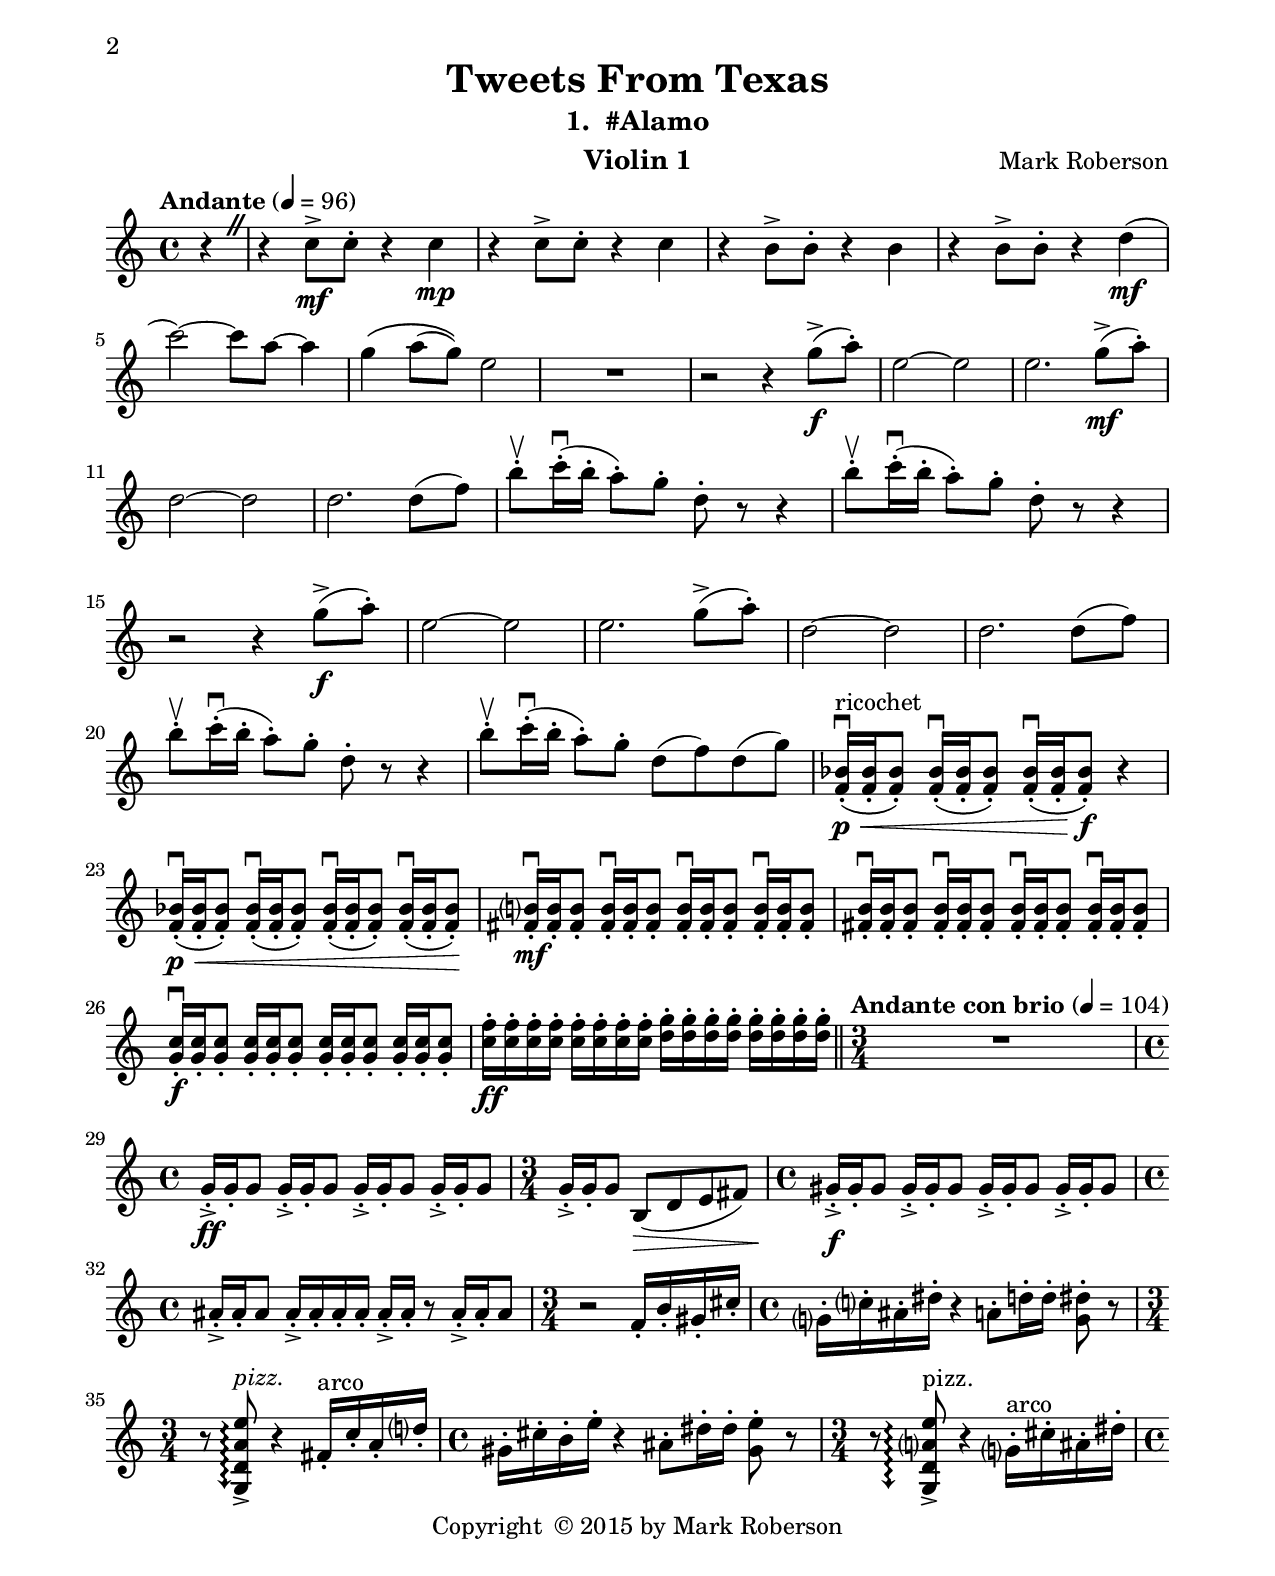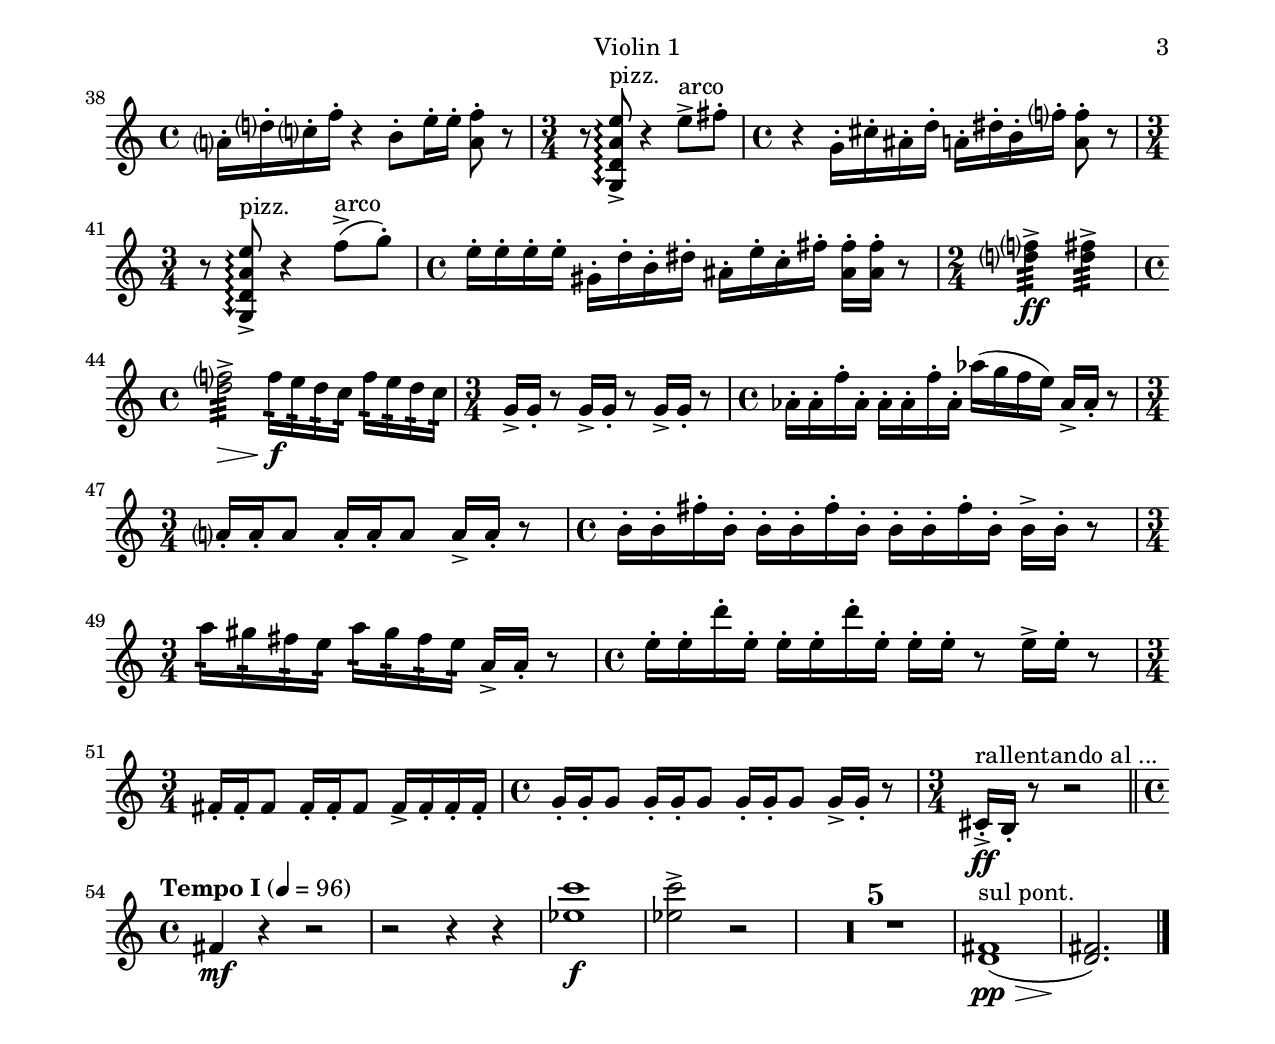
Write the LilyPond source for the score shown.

\version "2.12.0"
#(set-default-paper-size "letter")
#(set-global-staff-size 21)

\paper {
  line-width    = 180\mm
  left-margin   = 20\mm
  top-margin    = 10\mm
  bottom-margin = 15\mm
  indent = 0 \mm 
  ragged-bottom = ##f  
  two-sided = ##t
  binding-offset = 0.25\in
  first-page-number = 2
  print-first-page-number = ##t  
  }

\header {
    title = "Tweets From Texas"
    subtitle = "1.  #Alamo"
    composer = "Mark Roberson"
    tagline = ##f
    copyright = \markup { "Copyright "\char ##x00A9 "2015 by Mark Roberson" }
    instrument = "Violin 1"                     %% CHANGE INSTRUMENT NAME
    }

AvoiceAA = \relative c'{
    \clef treble
    %staffkeysig
    \key c \major 
    %bartimesig: 
    \time 4/4 
    \partial 4*1
    \override BreathingSign #'text = \markup {
      \musicglyph #"scripts.caesura.straight"
    }
    \tempo "Andante" 4 = 96  
    r4 \breathe      | % 1
    r c'8->  \mf c-.  r4 c \mp      | % 2
    r c8->  c-.  r4 c      | % 3
    r b8->  b-.  r4 b      | % 4
    r b8->  b-.  r4 d( \mf      | % 5
    c'2~) c8 a~ a4      | % 6
    g\( a8( g)\) e2      | % 7
    R1  | % 
    r2 r4 g8-> ( \f a-. )      | % 9
    e2~ e      | % 10
    e2. g8-> ( \mf a-. )      | % 11
    d,2~ d      | % 12
    d2. d8( f)      | % 13
    b-. \upbow  c16-. \downbow ( b-.  a8-. ) g-.  d-.  r r4      | % 14
    b'8-. \upbow  c16-. \downbow ( b-.  a8-. ) g-.  d-.  r r4      | % 15
    r2 r4 g8-> ( \f a-. )      | % 16
    e2~ e      | % 17
    e2. g8-> ( a-. )      | % 18
    d,2~ d      | % 19
    d2. d8( f)      | % 20
    b-. \upbow  c16-. \downbow ( b-.  a8-. ) g-.  d-.  r r4      | % 21
    b'8-. \upbow  c16-. \downbow ( b-.  a8-. ) g-.  d( f) d( g)      | % 22
    <f, bes>16-. \downbow ( ^\markup {\upright  "ricochet"} \< \p <f bes>-.  <f bes>8-. ) <f bes>16-. \downbow ( <f bes>-.  <f bes>8-. ) <f bes>16-. \downbow ( <f bes>-.  <f bes>8-. ) \f r4      | % 23
    <f bes>16-. \downbow ( \< \p <f bes>-.  <f bes>8-. ) <f bes>16-. \downbow ( <f bes>-.  <f bes>8-. ) <f bes>16-. \downbow ( <f bes>-.  <f bes>8-. ) <f bes>16-. \downbow ( <f bes>-.  <f bes>8-. ) \!    | % 24
    <fis b>16-. \downbow  \mf <fis b>-.  <fis b>8-.  <fis b>16-. \downbow  <fis b>-.  <fis b>8-.  <fis b>16-. \downbow  <fis b>-.  <fis b>8-.  <fis b>16-. \downbow  <fis b>-.  <fis b>8-.       | % 25
    <fis b>16-. \downbow  <fis b>-.  <fis b>8-.  <fis b>16-. \downbow  <fis b>-.  <fis b>8-.  <fis b>16-. \downbow  <fis b>-.  <fis b>8-.  <fis b>16-. \downbow  <fis b>-.  <fis b>8-.       | % 26
    <g c>16-. \downbow  \f <g c>-.  <g c>8-.  <g c>16-.  <g c>-.  <g c>8-.  <g c>16-.  <g c>-.  <g c>8-.  <g c>16-.  <g c>-.  <g c>8-.       | % 27
    <c f>16-.  \ff <c f>-.  <c f>-.  <c f>-.  <c f>-.  <c f>-.  <c f>-.  <c f>-.  <d g>-.  <d g>-.  <d g>-.  <d g>-.  <d g>-.  <d g>-.  <d g>-.  <d g>-.    \bar "||"       | % 28
    %bartimesig: 
    \time 3/4 
    \tempo "Andante con brio" 4 = 104
    R2.  | % 
    %bartimesig: 
    \time 4/4 
    g,16-> -.  \ff g-.  g8 g16-> -.  g-.  g8 g16-> -.  g-.  g8 g16-> -.  g-.  g8      | % 30
    %bartimesig: 
    \time 3/4 
    g16-> -.  g-.  g8 b,( \> d e fis)  | % 31
    %bartimesig: 
    \time 4/4 
    gis16-> -.  \f gis-.  gis8 gis16-> -.  gis-.  gis8 gis16-> -.  gis-.  gis8 gis16-> -.  gis-.  gis8      | % 32
    %bartimesig: 
    \time 4/4 
    ais16-> -.  ais-.  ais8 ais16-> -.  ais-.  ais-.  ais-.  ais-> -.  ais-.  r8 ais16-> -.  ais-.  ais8      | % 33
    %bartimesig: 
    \time 3/4 
    r2 f16-.  b-.  gis-.  cis-.       | % 34
    %bartimesig: 
    \time 4/4 
    g16-.  c-.  ais-.  dis-.  r4 a8-.  d16-.  d-.  <g, dis'>8-.  r      | % 35
    %bartimesig: 
    \time 3/4 
    r8 \arpeggioArrowDown <g, d' a' e'>\arpeggio ->  ^\markup {\italic "pizz."} r4 fis'16-.  ^\markup {\upright  "arco"} c'-.  a-.  d-.       | % 36
    %bartimesig: 
    \time 4/4 
    gis,16-.  cis-.  b-.  e-.  r4 ais,8-.  dis16-.  dis-.  <gis, e'>8-.  r      | % 37
    %bartimesig: 
    \time 3/4 
    r8 \arpeggioArrowDown <g, d' a' e'>\arpeggio ->  ^\markup {\upright  "pizz."} r4 g'16-.  ^\markup {\upright  "arco"} cis-.  ais-.  dis-.       | % 38
    %bartimesig: 
    \time 4/4 
    a16-.  d-.  c-.  f-.  r4 b,8-.  e16-.  e-.  <a, f'>8-.  r      | % 39
    %bartimesig: 
    \time 3/4 
    r8 \arpeggioArrowDown <g, d' a' e'>\arpeggio ->  ^\markup {\upright  "pizz."} r4 e''8->  ^\markup {\upright  "arco"} fis-.       | % 40
    %bartimesig: 
    \time 4/4 
    r4 g,16-.  cis-.  ais-.  d-.  a-.  dis-.  b-.  f'-.  <a, f'>8-.  r      | % 41
    %bartimesig: 
    \time 3/4 
    r8 \arpeggioArrowDown <g, d' a' e'>\arpeggio ->  ^\markup {\upright  "pizz."} r4 f''8-> ( ^\markup {\upright  "arco"} g-. )      | % 42
    %bartimesig: 
    \time 4/4 
    e16-.  e-.  e-.  e-.  gis,-.  d'-.  b-.  dis-.  ais-.  e'-.  c-.  fis-. <ais, fis'>-.  <ais fis'>-.  r8      | % 43
    %bartimesig: 
    \time 2/4 
    <d f>4:32 ->  \ff <d fis>:32 ->       | % 44
    %bartimesig: 
    \time 4/4 
    <d f>2:32 -> \> f16:32 \f e: d: c: f: e: d: c:      | % 45
    %bartimesig: 
    \time 3/4 
    g16->  g-.  r8 g16->  g-.  r8 g16->  g-.  r8      | % 46
    %bartimesig: 
    \time 4/4 
    aes16-.  aes-.  f'-.  aes,-.  aes-.  aes-.  f'-.  aes,-.  aes'( g f e) aes,->  aes-.  r8      | % 47
    %bartimesig: 
    \time 3/4 
    a16-.  a-.  a8 a16-.  a-.  a8 a16->  a-.  r8      | % 48
    %bartimesig: 
    \time 4/4 
    b16-.  b-.  fis'-.  b,-.  b-.  b-.  fis'-.  b,-.  b-.  b-.  fis'-.  b,-.  b->  b-.  r8      | % 49
    %bartimesig: 
    \time 3/4 
    a'16:32 gis: fis: e: a: gis: fis: e: a,->  a-.  r8      | % 50
    %bartimesig: 
    \time 4/4 
    e'16-.  e-.  d'-.  e,-.  e-.  e-.  d'-.  e,-.  e-.  e-.  r8 e16->  e-.  r8      | % 51
    %bartimesig: 
    \time 3/4 
    fis,16-.  fis-.  fis8 fis16-.  fis-.  fis8 fis16->  fis-.  fis-.  fis-.       | % 52
    %bartimesig: 
    \time 4/4 
    g16-.  g-.  g8 g16-.  g-.  g8 g16-.  g-.  g8 g16->  g-.  r8      | % 53
    %bartimesig: 
    \time 3/4 
    cis,16-. -> \ff ^\markup {\upright  "rallentando al ..."}  b-. r8 r2  \bar "||"      | % 54
    %bartimesig: 
    \time 4/4 
    \tempo "Tempo I" 4 = 96  
    fis'4 \mf r r2      | % 55
    r2 r4 r      | % 56
    <ees' c'>1 \f      | % 57
    <ees c'>2->  r      | % 58
    R1 *5  | % 
    <d, fis>1( \> \pp ^\markup {\upright  "sul pont."}      | % 64
    <d fis>2.) \! \bar "|." 
}% end of last bar in partorvoice

ApartA =  << 
  %    \mergeDifferentlyHeadedOn
  %    \mergeDifferentlyDottedOn 
  %        \context Voice = AvoiceAA{\voiceOne \AvoiceAA}\\ 
        \context Voice = AvoiceAA{ \AvoiceAA }
        >> 


\score { 
    << 
        \context Staff = ApartA << 
            \ApartA
        >>

      \set Score.skipBars = ##t
       #(set-accidental-style 'modern-cautionary)
      \set Score.markFormatter = #format-mark-box-letters %%boxed rehearsal-marks
  >>
}%% end of score-block 
